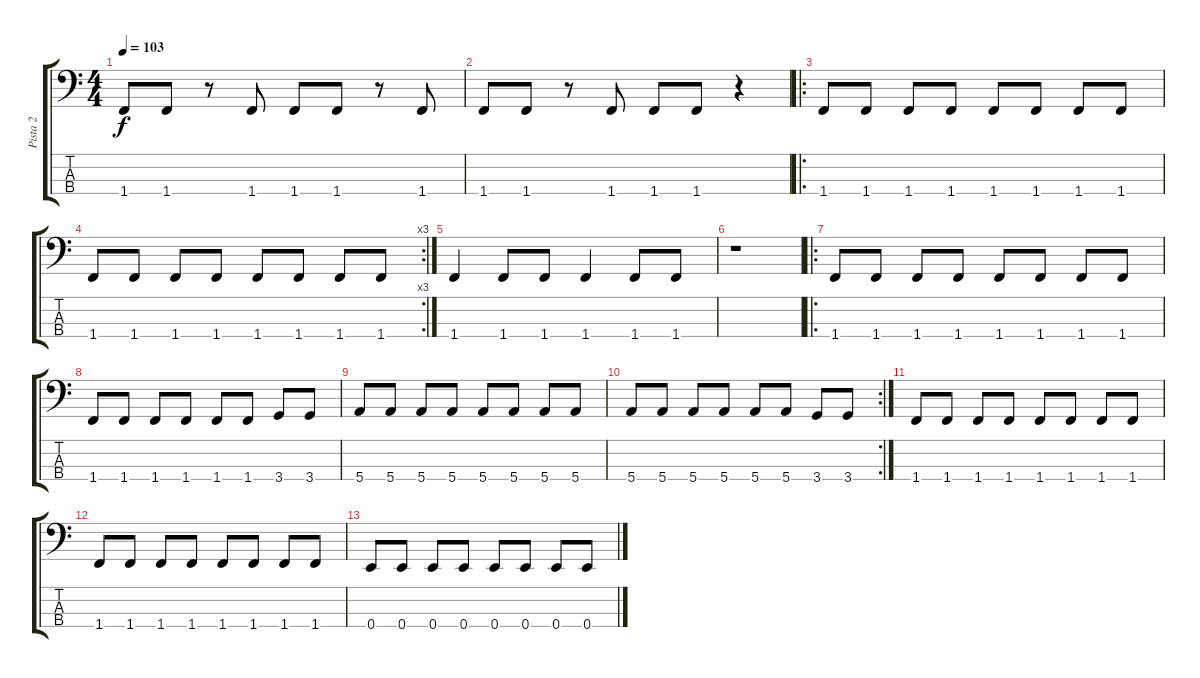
\track ("Pista 2" "Pista 2") {instrument electricbassfinger}
\staff {score tabs}
\tuning (G2 D2 A1 E1) {hide}
\ts (4 4)
\tempo 103
\clef f4
\ks c
1.4.8{dy f} 1.4.8 r.8 1.4.8 1.4.8 1.4.8 r.8 1.4.8 |
1.4.8 1.4.8 r.8 1.4.8 1.4.8 1.4.8 r.4 |
\ro
1.4.8 1.4.8 1.4.8 1.4.8 1.4.8 1.4.8 1.4.8 1.4.8 |
\rc 3
1.4.8 1.4.8 1.4.8 1.4.8 1.4.8 1.4.8 1.4.8 1.4.8 |
1.4.4 1.4.8 1.4.8 1.4.4 1.4.8 1.4.8 |
r.1 |
\ro
1.4.8 1.4.8 1.4.8 1.4.8 1.4.8 1.4.8 1.4.8 1.4.8 |
1.4.8 1.4.8 1.4.8 1.4.8 1.4.8 1.4.8 3.4.8 3.4.8 |
5.4.8 5.4.8 5.4.8 5.4.8 5.4.8 5.4.8 5.4.8 5.4.8 |
\rc 2
5.4.8 5.4.8 5.4.8 5.4.8 5.4.8 5.4.8 3.4.8 3.4.8 |
1.4.8 1.4.8 1.4.8 1.4.8 1.4.8 1.4.8 1.4.8 1.4.8 |
1.4.8 1.4.8 1.4.8 1.4.8 1.4.8 1.4.8 1.4.8 1.4.8 |
0.4.8 0.4.8 0.4.8 0.4.8 0.4.8 0.4.8 0.4.8 0.4.8
